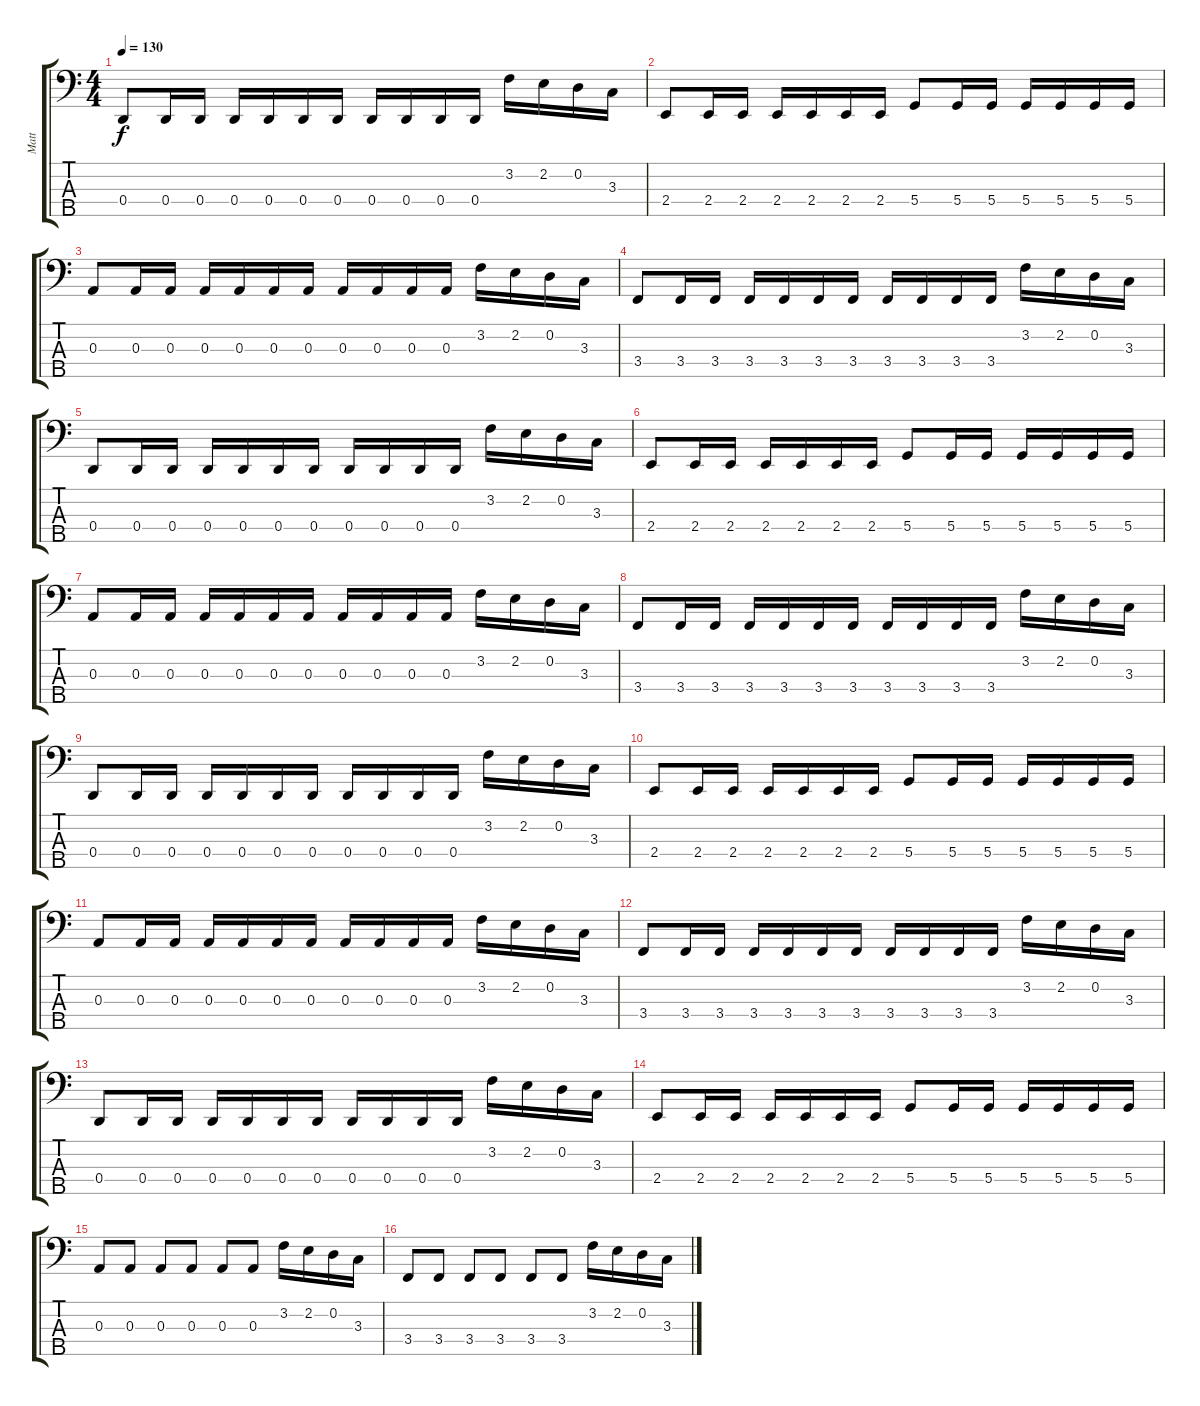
\track ("Matt" "Matt") {instrument electricbassfinger}
\staff {score tabs}
\tuning (G2 D2 A1 D1 A0) {hide}
\ts (4 4)
\tempo 130
\clef f4
\ks c
0.4.8{dy f} 0.4.16 0.4.16 0.4.16 0.4.16 0.4.16 0.4.16 0.4.16 0.4.16 0.4.16 0.4.16 3.2.16 2.2.16 0.2.16 3.3.16 |
2.4.8 2.4.16 2.4.16 2.4.16 2.4.16 2.4.16 2.4.16 5.4.8 5.4.16 5.4.16 5.4.16 5.4.16 5.4.16 5.4.16 |
0.3.8 0.3.16 0.3.16 0.3.16 0.3.16 0.3.16 0.3.16 0.3.16 0.3.16 0.3.16 0.3.16 3.2.16 2.2.16 0.2.16 3.3.16 |
3.4.8 3.4.16 3.4.16 3.4.16 3.4.16 3.4.16 3.4.16 3.4.16 3.4.16 3.4.16 3.4.16 3.2.16 2.2.16 0.2.16 3.3.16 |
0.4.8 0.4.16 0.4.16 0.4.16 0.4.16 0.4.16 0.4.16 0.4.16 0.4.16 0.4.16 0.4.16 3.2.16 2.2.16 0.2.16 3.3.16 |
2.4.8 2.4.16 2.4.16 2.4.16 2.4.16 2.4.16 2.4.16 5.4.8 5.4.16 5.4.16 5.4.16 5.4.16 5.4.16 5.4.16 |
0.3.8 0.3.16 0.3.16 0.3.16 0.3.16 0.3.16 0.3.16 0.3.16 0.3.16 0.3.16 0.3.16 3.2.16 2.2.16 0.2.16 3.3.16 |
3.4.8 3.4.16 3.4.16 3.4.16 3.4.16 3.4.16 3.4.16 3.4.16 3.4.16 3.4.16 3.4.16 3.2.16 2.2.16 0.2.16 3.3.16 |
0.4.8 0.4.16 0.4.16 0.4.16 0.4.16 0.4.16 0.4.16 0.4.16 0.4.16 0.4.16 0.4.16 3.2.16 2.2.16 0.2.16 3.3.16 |
2.4.8 2.4.16 2.4.16 2.4.16 2.4.16 2.4.16 2.4.16 5.4.8 5.4.16 5.4.16 5.4.16 5.4.16 5.4.16 5.4.16 |
0.3.8 0.3.16 0.3.16 0.3.16 0.3.16 0.3.16 0.3.16 0.3.16 0.3.16 0.3.16 0.3.16 3.2.16 2.2.16 0.2.16 3.3.16 |
3.4.8 3.4.16 3.4.16 3.4.16 3.4.16 3.4.16 3.4.16 3.4.16 3.4.16 3.4.16 3.4.16 3.2.16 2.2.16 0.2.16 3.3.16 |
0.4.8 0.4.16 0.4.16 0.4.16 0.4.16 0.4.16 0.4.16 0.4.16 0.4.16 0.4.16 0.4.16 3.2.16 2.2.16 0.2.16 3.3.16 |
2.4.8 2.4.16 2.4.16 2.4.16 2.4.16 2.4.16 2.4.16 5.4.8 5.4.16 5.4.16 5.4.16 5.4.16 5.4.16 5.4.16 |
0.3.8 0.3.8 0.3.8 0.3.8 0.3.8 0.3.8 3.2.16 2.2.16 0.2.16 3.3.16 |
3.4.8 3.4.8 3.4.8 3.4.8 3.4.8 3.4.8 3.2.16 2.2.16 0.2.16 3.3.16
